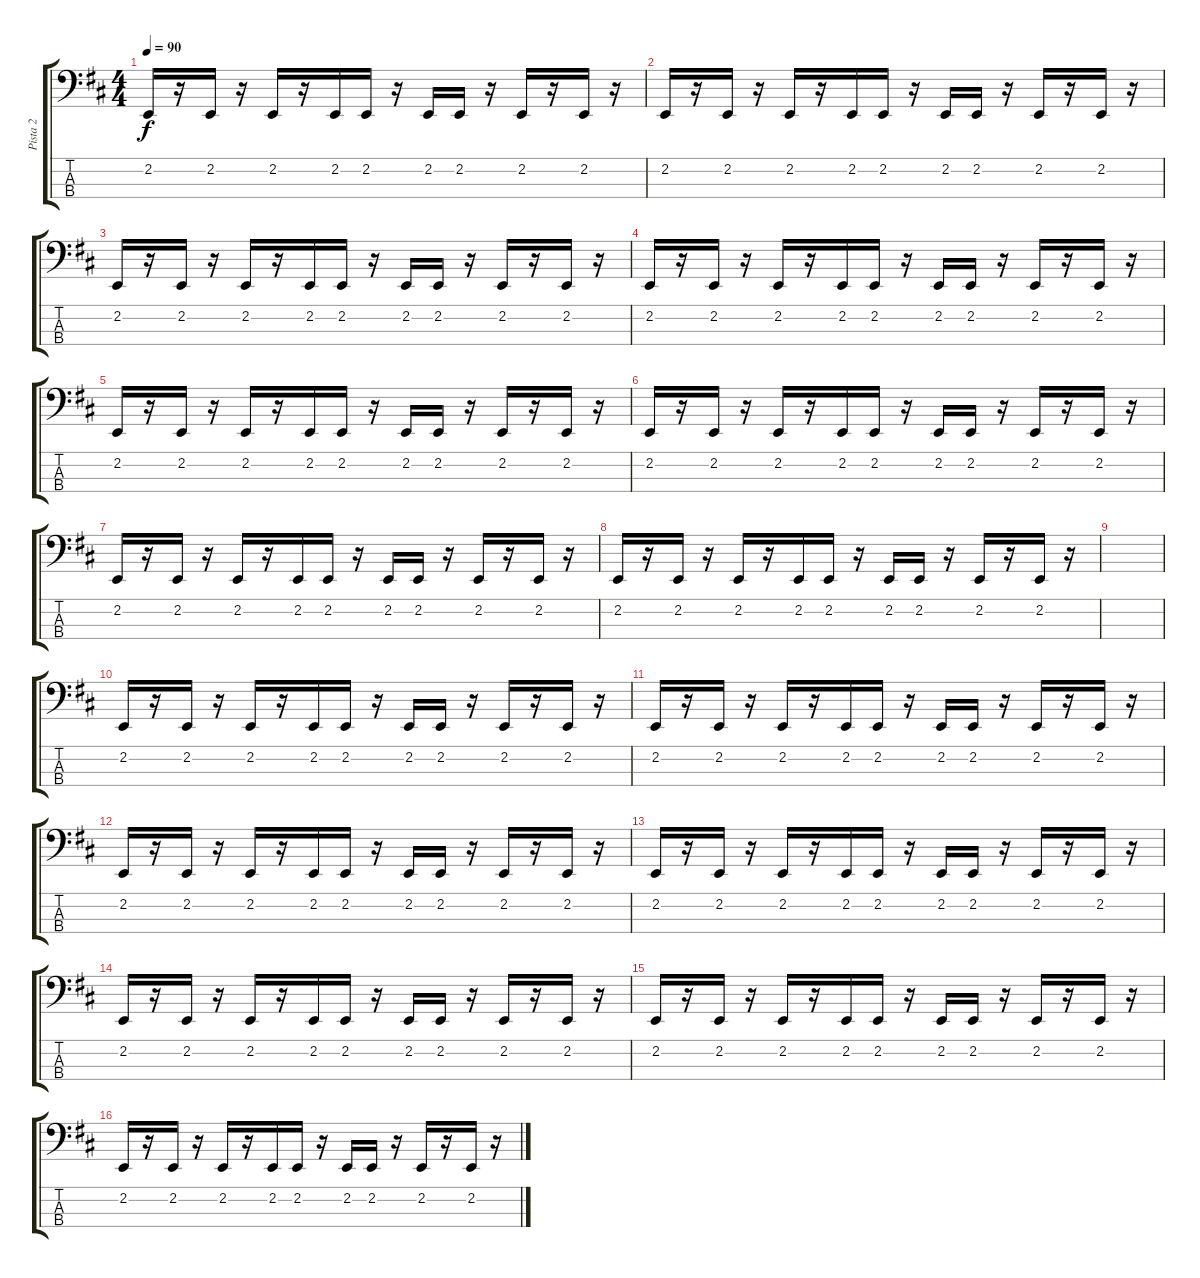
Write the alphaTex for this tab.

\track ("Pista 2" "Pista 2") {instrument lead8bassandlead}
\staff {score tabs}
\tuning (G2 D2 A1 E1) {hide}
\ts (4 4)
\tempo 90
\clef f4
\ks d
2.2.16{dy f instrument lead8bassandlead} r.16 2.2.16 r.16 2.2.16 r.16 2.2.16 2.2.16 r.16 2.2.16 2.2.16 r.16 2.2.16 r.16 2.2.16 r.16 |
2.2.16 r.16 2.2.16 r.16 2.2.16 r.16 2.2.16 2.2.16 r.16 2.2.16 2.2.16 r.16 2.2.16 r.16 2.2.16 r.16 |
2.2.16 r.16 2.2.16 r.16 2.2.16 r.16 2.2.16 2.2.16 r.16 2.2.16 2.2.16 r.16 2.2.16 r.16 2.2.16 r.16 |
2.2.16 r.16 2.2.16 r.16 2.2.16 r.16 2.2.16 2.2.16 r.16 2.2.16 2.2.16 r.16 2.2.16 r.16 2.2.16 r.16 |
2.2.16 r.16 2.2.16 r.16 2.2.16 r.16 2.2.16 2.2.16 r.16 2.2.16 2.2.16 r.16 2.2.16 r.16 2.2.16 r.16 |
2.2.16 r.16 2.2.16 r.16 2.2.16 r.16 2.2.16 2.2.16 r.16 2.2.16 2.2.16 r.16 2.2.16 r.16 2.2.16 r.16 |
2.2.16 r.16 2.2.16 r.16 2.2.16 r.16 2.2.16 2.2.16 r.16 2.2.16 2.2.16 r.16 2.2.16 r.16 2.2.16 r.16 |
2.2.16 r.16 2.2.16 r.16 2.2.16 r.16 2.2.16 2.2.16 r.16 2.2.16 2.2.16 r.16 2.2.16 r.16 2.2.16 r.16 |
|
2.2.16 r.16 2.2.16 r.16 2.2.16 r.16 2.2.16 2.2.16 r.16 2.2.16 2.2.16 r.16 2.2.16 r.16 2.2.16 r.16 |
2.2.16 r.16 2.2.16 r.16 2.2.16 r.16 2.2.16 2.2.16 r.16 2.2.16 2.2.16 r.16 2.2.16 r.16 2.2.16 r.16 |
2.2.16 r.16 2.2.16 r.16 2.2.16 r.16 2.2.16 2.2.16 r.16 2.2.16 2.2.16 r.16 2.2.16 r.16 2.2.16 r.16 |
2.2.16 r.16 2.2.16 r.16 2.2.16 r.16 2.2.16 2.2.16 r.16 2.2.16 2.2.16 r.16 2.2.16 r.16 2.2.16 r.16 |
2.2.16 r.16 2.2.16 r.16 2.2.16 r.16 2.2.16 2.2.16 r.16 2.2.16 2.2.16 r.16 2.2.16 r.16 2.2.16 r.16 |
2.2.16 r.16 2.2.16 r.16 2.2.16 r.16 2.2.16 2.2.16 r.16 2.2.16 2.2.16 r.16 2.2.16 r.16 2.2.16 r.16 |
2.2.16 r.16 2.2.16 r.16 2.2.16 r.16 2.2.16 2.2.16 r.16 2.2.16 2.2.16 r.16 2.2.16 r.16 2.2.16 r.16
